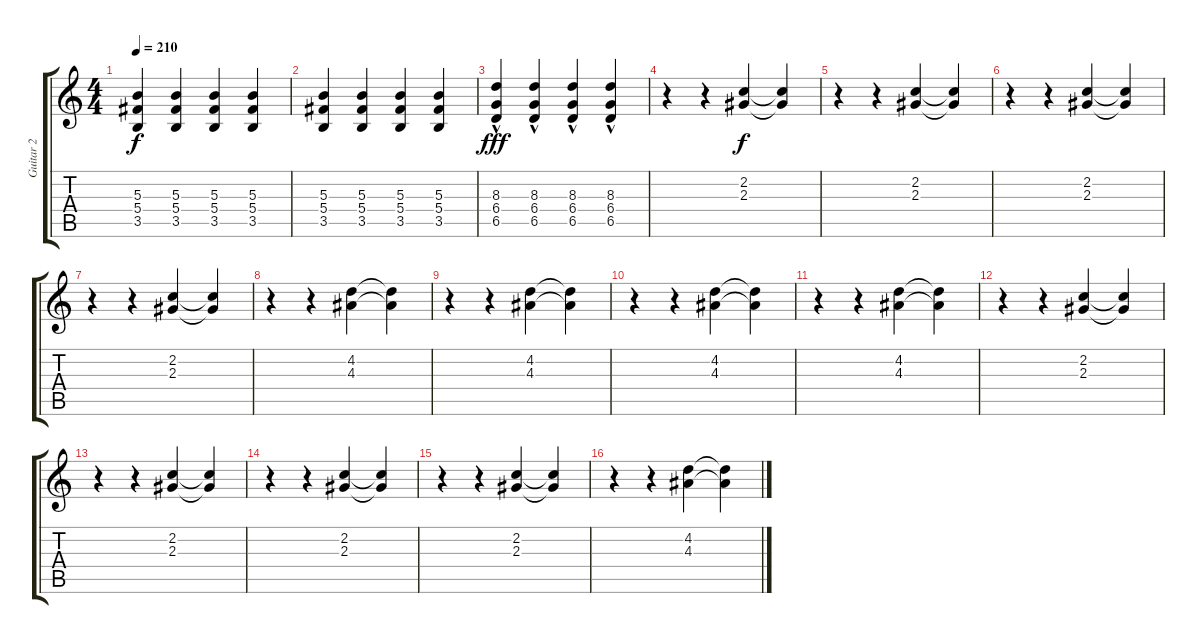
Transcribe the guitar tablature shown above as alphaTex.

\track ("Guitar 2" "Guitar 2") {instrument overdrivenguitar}
\staff {score tabs}
\tuning (Eb4 Bb3 Gb3 Db3 Ab2 Eb2) {hide}
\ts (4 4)
\tempo 210
\clef g2
\ks c
(5.3 5.4 3.5).4{dy f} (5.3 5.4 3.5).4 (5.3 5.4 3.5).4 (5.3 5.4 3.5).4 |
(5.3 5.4 3.5).4 (5.3 5.4 3.5).4 (5.3 5.4 3.5).4 (5.3 5.4 3.5).4 |
(8.3{hac} 6.4{hac} 6.5{hac}).4{dy fff} (8.3{hac} 6.4{hac} 6.5{hac}).4 (8.3{hac} 6.4{hac} 6.5{hac}).4 (8.3{hac} 6.4{hac} 6.5{hac}).4 |
r.4 r.4 (2.2 2.3).4{dy f} (2.2{t} 2.3{t}).4 |
r.4 r.4 (2.2 2.3).4 (2.2{t} 2.3{t}).4 |
r.4 r.4 (2.2 2.3).4 (2.2{t} 2.3{t}).4 |
r.4 r.4 (2.2 2.3).4 (2.2{t} 2.3{t}).4 |
r.4 r.4 (4.2 4.3).4 (4.2{t} 4.3{t}).4 |
r.4 r.4 (4.2 4.3).4 (4.2{t} 4.3{t}).4 |
r.4 r.4 (4.2 4.3).4 (4.2{t} 4.3{t}).4 |
r.4 r.4 (4.2 4.3).4 (4.2{t} 4.3{t}).4 |
r.4 r.4 (2.2 2.3).4 (2.2{t} 2.3{t}).4 |
r.4 r.4 (2.2 2.3).4 (2.2{t} 2.3{t}).4 |
r.4 r.4 (2.2 2.3).4 (2.2{t} 2.3{t}).4 |
r.4 r.4 (2.2 2.3).4 (2.2{t} 2.3{t}).4 |
r.4 r.4 (4.2 4.3).4 (4.2{t} 4.3{t}).4
